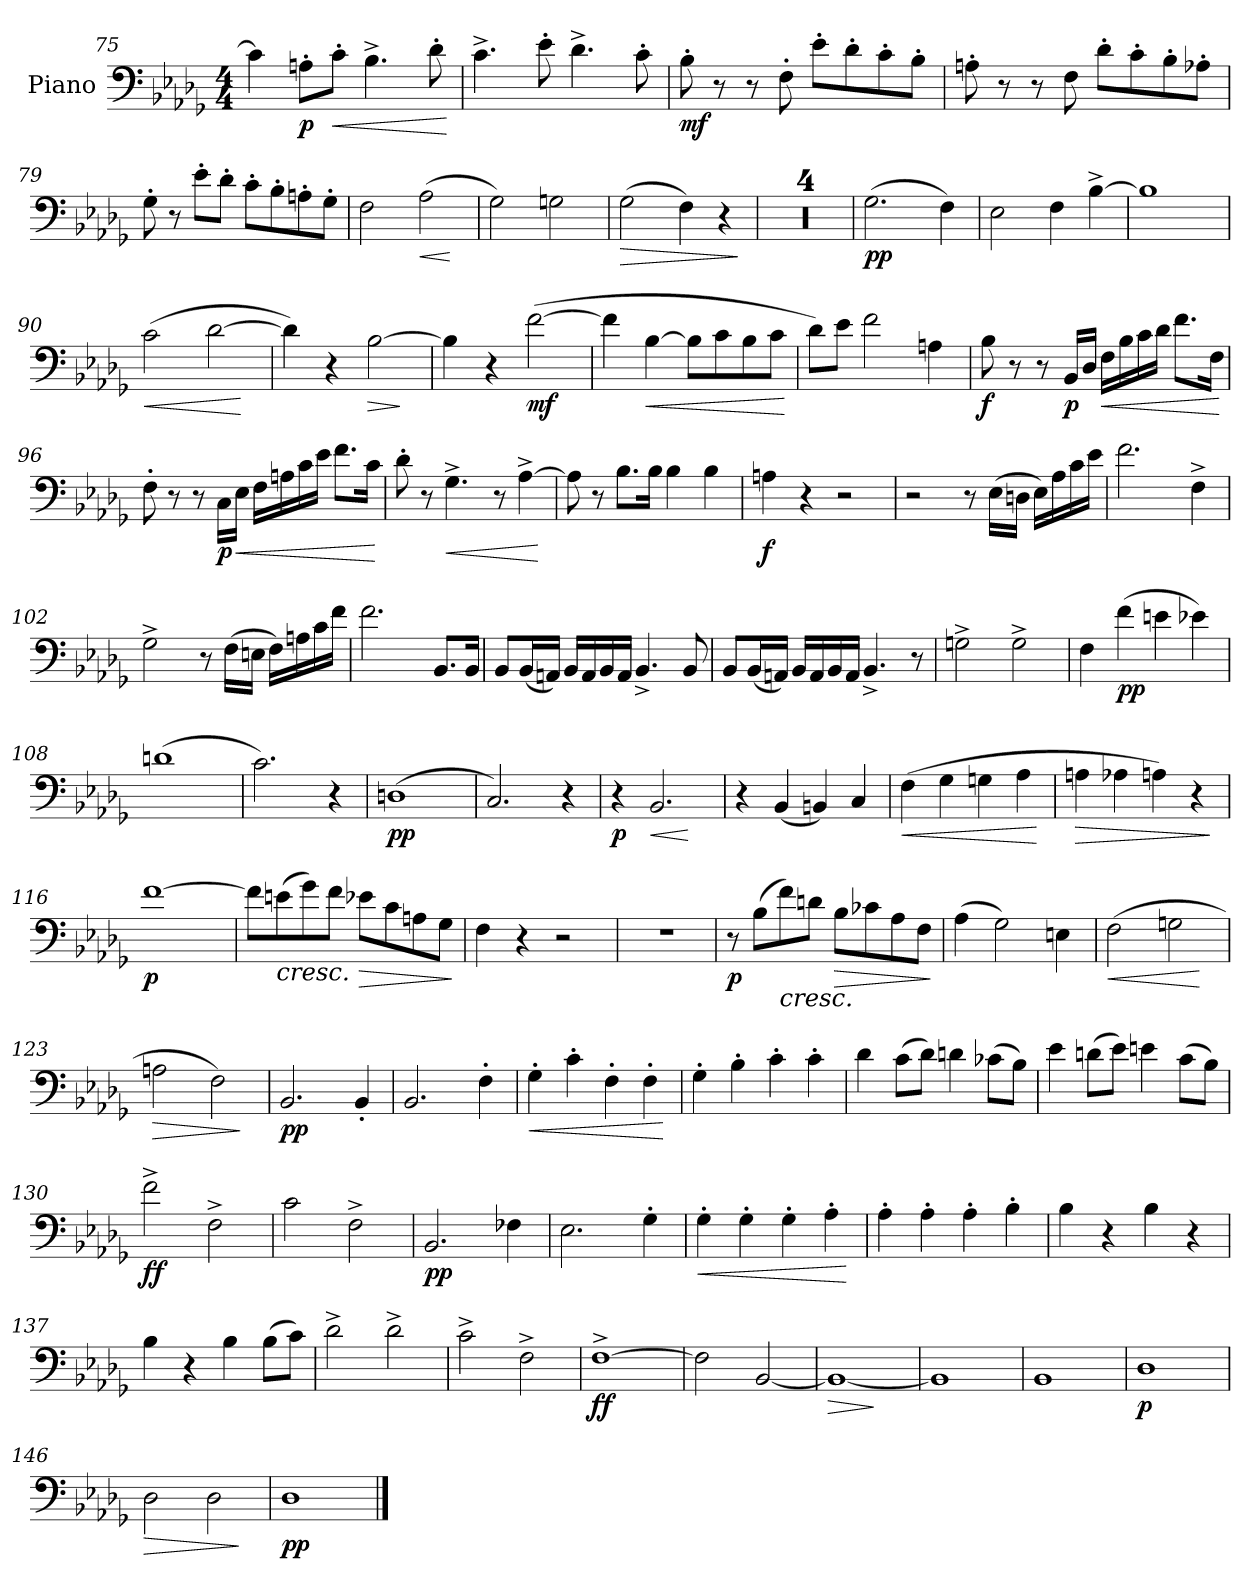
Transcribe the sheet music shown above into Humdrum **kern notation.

**kern	**dynam
*part1	*part1
*staff1	*staff1
*I"Piano	*
*I'Pno.	*
*clefF4	*
*k[b-e-a-d-g-]	*
*M4/4	*
=75	=75
4c\]	.
!	!LO:DY:b
8An'\L	p
!	!LO:HP:b
8c'\J	<
4.B-^\	.
8d-'\	.
.	[
=76	=76
4.c^\	.
8e-'\	.
4.d-^\	.
8c'\	.
=77	=77
!	!LO:DY:b
8B-'\	mf
8r	.
8r	.
8F'\	.
8e-'\L	.
8d-'\	.
8c'\	.
8B-'\J	.
=78	=78
8An'\	.
8r	.
8r	.
8F\	.
8d-'\L	.
8c'\	.
8B-'\	.
8A-X'\J	.
!!LO:LB:g=z
=79	=79
8G-'\	.
8r	.
8e-'\L	.
8d-'\J	.
8c'\L	.
8B-'\	.
8An'\	.
8G-'\J	.
=80	=80
2F\	.
!	!LO:HP:b
(2A-\	<
.	[
=81	=81
2G-\)	.
2Gn\	.
=82	=82
!	!LO:HP:b
(2G-\	>
4F\)	.
4r	.
.	]
=83	=83
1r	.
=84	=84
1r	.
=85	=85
1r	.
=86	=86
1r	.
=87	=87
!	!LO:DY:b
(2.G-\	pp
4F\)	.
=88	=88
2E-\	.
4F\	.
[4B-^\	.
=89	=89
1B-]	.
!!LO:LB:g=z
=90	=90
!	!LO:HP:b
(2c\	<
[2d-\	.
.	[
=91	=91
4d-\])	.
4r	.
!	!LO:HP:b
[2B-\	>
.	]
=92	=92
4B-\]	.
4r	.
!	!LO:DY:b
([2f\	mf
=93	=93
4f\]	.
!	!LO:HP:b
[4B-\	<
8B-\L]	.
8c\	.
8B-\	.
8c\J	.
.	[
=94	=94
8d-\L)	.
8e-\J	.
2f\	.
4An\	.
=95	=95
!	!LO:DY:b
8B-\	f
8r	.
8r	.
!	!LO:DY:b
16BB-/LL	p
16D-/JJ	.
!	!LO:HP:b
16F\LL	<
16B-\	.
16c\	.
16d-\JJ	.
8.f\L	.
16F\Jk	.
.	[
!!LO:LB:g=z
=96	=96
8F'\	.
8r	.
8r	.
!	!LO:DY:b
16C\LL	p
!	!LO:HP:b
16E-\JJ	<
16F\LL	.
16An\	.
16c\	.
16e-\JJ	.
8.f\L	.
16c\Jk	.
.	[
=97	=97
8d-'\	.
8r	.
!	!LO:HP:b
4.G-^\	<
8r	.
[4A-^\	.
.	[
=98	=98
8A-\]	.
8r	.
8.B-\L	.
16B-\Jk	.
4B-\	.
4B-\	.
=99	=99
!	!LO:DY:b
4An\	f
4r	.
2r	.
=100	=100
2r	.
8r	.
(16E-\LL	.
16Dn\JJ	.
16E-\LL)	.
16A-\	.
16c\	.
16e-\JJ	.
=101	=101
2.f\	.
4F^\	.
!!LO:LB:g=z
=102	=102
2G-^\	.
8r	.
(16F\LL	.
16En\JJ	.
16F\LL)	.
16An\	.
16c\	.
16f\JJ	.
=103	=103
2.f\	.
8.BB-/L	.
16BB-/Jk	.
=104	=104
8BB-/L	.
(16BB-/L	.
16AAn/JJ)	.
16BB-/LL	.
16AA/	.
16BB-/	.
16AA/JJ	.
4.BB-^/	.
8BB-/	.
=105	=105
8BB-/L	.
(16BB-/L	.
16AAn/JJ)	.
16BB-/LL	.
16AA/	.
16BB-/	.
16AA/JJ	.
4.BB-^/	.
8r	.
=106	=106
2Gn^\	.
2G^\	.
!!LO:LB:g=z
=107	=107
4F\	.
!	!LO:DY:b
(4f\	pp
4en\	.
4e-X\)	.
=108	=108
(1dn	.
=109	=109
2.c\)	.
4r	.
=110	=110
!	!LO:DY:b
(1Dn	pp
=111	=111
2.C/)	.
4r	.
=112	=112
!	!LO:DY:b
4r	p
!	!LO:HP:b
2.BB-/	<
.	[
=113	=113
4r	.
(4BB-/	.
4BBn/)	.
4C/	.
=114	=114
!	!LO:HP:b
(4F\	<
4G-\	.
4Gn\	.
4A-\	.
.	[
=115	=115
!	!LO:HP:b
4An\	>
4A-X\	.
4An\)	.
4r	.
.	]
=116	=116
!	!LO:DY:b
[1f	p
!!LO:LB:g=z
=117	=117
8f\L]	.
!	!LO:HP:b
(8en\	<
8g-\)	.
8f\J	.
!	!LO:HP:b
8e-X\L	>
8c\	.
8An\	.
8G-\J	.
.	[ ]
=118	=118
4F\	.
4r	.
2r	.
=119	=119
1r	.
=120	=120
!	!LO:DY:b
8r	p
(8B-\L	.
!	!LO:HP:b
8f\)	<
8dn\J	.
!	!LO:HP:b
8B-\L	>
8c-X\	.
8A-\	.
8F\J	.
.	[ ]
=121	=121
(4A-\	.
2G-\)	.
4En\	.
=122	=122
!	!LO:HP:b
(2F\	<
2Gn\	.
.	[
=123	=123
!	!LO:HP:b
2An\	>
2F\)	.
.	]
!!LO:LB:g=z
=124	=124
!	!LO:DY:b
2.BB-/	pp
4BB-'/	.
=125	=125
2.BB-/	.
4F'\	.
=126	=126
!	!LO:HP:b
4G-'\	<
4c'\	.
4F'\	.
4F'\	.
.	[
=127	=127
4G-'\	.
4B-'\	.
4c'\	.
4c'\	.
=128	=128
4d-\	.
(8c\L	.
8d-\J)	.
4dn\	.
(8c-X\L	.
8B-\J)	.
=129	=129
4e-\	.
(8dn\L	.
8e-\J)	.
4en\	.
(8c\L	.
8B-\J)	.
=130	=130
!	!LO:DY:b
2f^\	ff
2F^\	.
=131	=131
2c\	.
2F^\	.
!!LO:LB:g=z
=132	=132
!	!LO:DY:b
2.BB-/	pp
4F-X\	.
=133	=133
2.E-\	.
4G-'\	.
=134	=134
!	!LO:HP:b
4G-'\	<
4G-'\	.
4G-'\	.
4A-'\	.
.	[
=135	=135
4A-'\	.
4A-'\	.
4A-'\	.
4B-'\	.
=136	=136
4B-\	.
4r	.
4B-\	.
4r	.
=137	=137
4B-\	.
4r	.
4B-\	.
(8B-\L	.
8c\J)	.
=138	=138
2d-^\	.
2d-^\	.
=139	=139
2c^\	.
2F^\	.
=140	=140
!	!LO:DY:b
[1F^	ff
=141	=141
2F\]	.
[2BB-/	.
!!LO:LB:g=z
=142	=142
!	!LO:HP:b
1BB-_	>
.	]
=143	=143
1BB-]	.
=144	=144
1BB-	.
=145	=145
!	!LO:DY:b
1D-	p
=146	=146
!	!LO:HP:b
2D-\	>
2D-\	.
.	]
=147	=147
!	!LO:DY:b
1D-	pp
==	==
*-	*-
